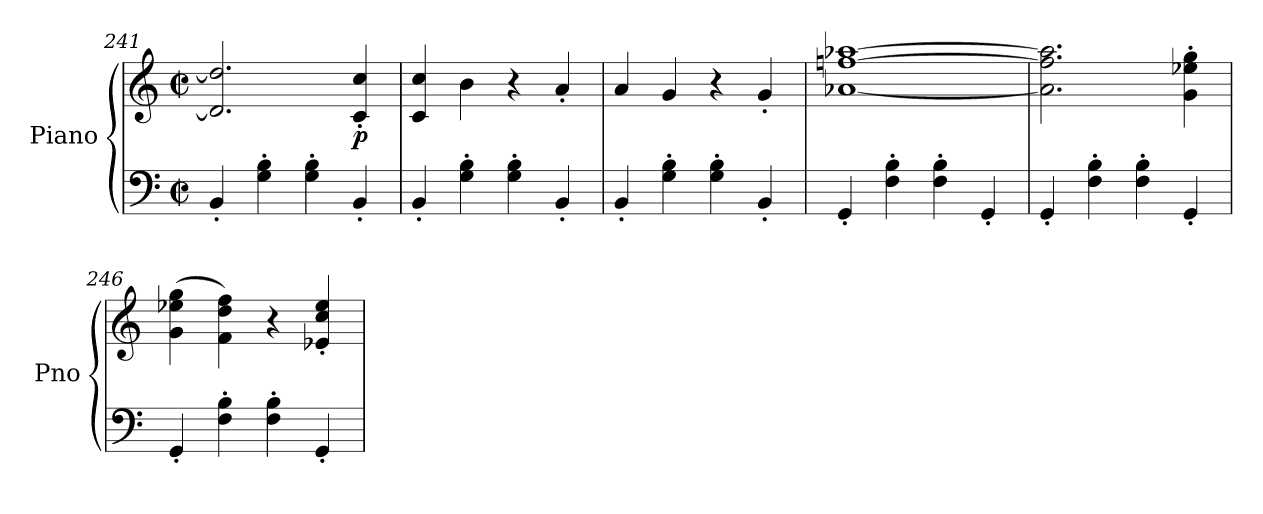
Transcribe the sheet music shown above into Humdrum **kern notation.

**kern	**kern	**dynam
*part1	*part1	*part1
*staff2	*staff1	*staff1/2
*I"Piano	*	*
*I'Pno	*	*
*clefF4	*clefG2	*
*k[]	*k[]	*
*M4/4	*M4/4	*
*met(c|)	*met(c|)	*
=241	=241	=241
4BB'/	2.d/] 2.dd/]	.
4G\' 4B\'	.	.
4G\' 4B\'	.	.
!	!	!LO:DY:b
4BB'/	4c/' 4cc/'	p
=242	=242	=242
4BB'/	4c/ 4cc/	.
4G\' 4B\'	4b\	.
4G\' 4B\'	4r	.
4BB'/	4a'/	.
=243	=243	=243
4BB'/	4a/	.
4G\' 4B\'	4g/	.
4G\' 4B\'	4r	.
4BB'/	4g'/	.
=244	=244	=244
4GG'/	[1a-X [1ffn [1aa-X	.
4F\' 4B\'	.	.
4F\' 4B\'	.	.
4GG'/	.	.
!!LO:LB:g=z
=245	=245	=245
4GG'/	2.a-\] 2.ff\] 2.aa-\]	.
4F\' 4B\'	.	.
4F\' 4B\'	.	.
4GG'/	4g\' 4ee-X\' 4gg\'	.
=246	=246	=246
4GG'/	(>4g\ 4ee-X\ 4gg\	.
4F\' 4B\'	4f\ 4dd\ 4ff\)	.
4F\' 4B\'	4r	.
4GG'/	4e-X/' 4cc/' 4ee-/'	.
=	=	=
*-	*-	*-
